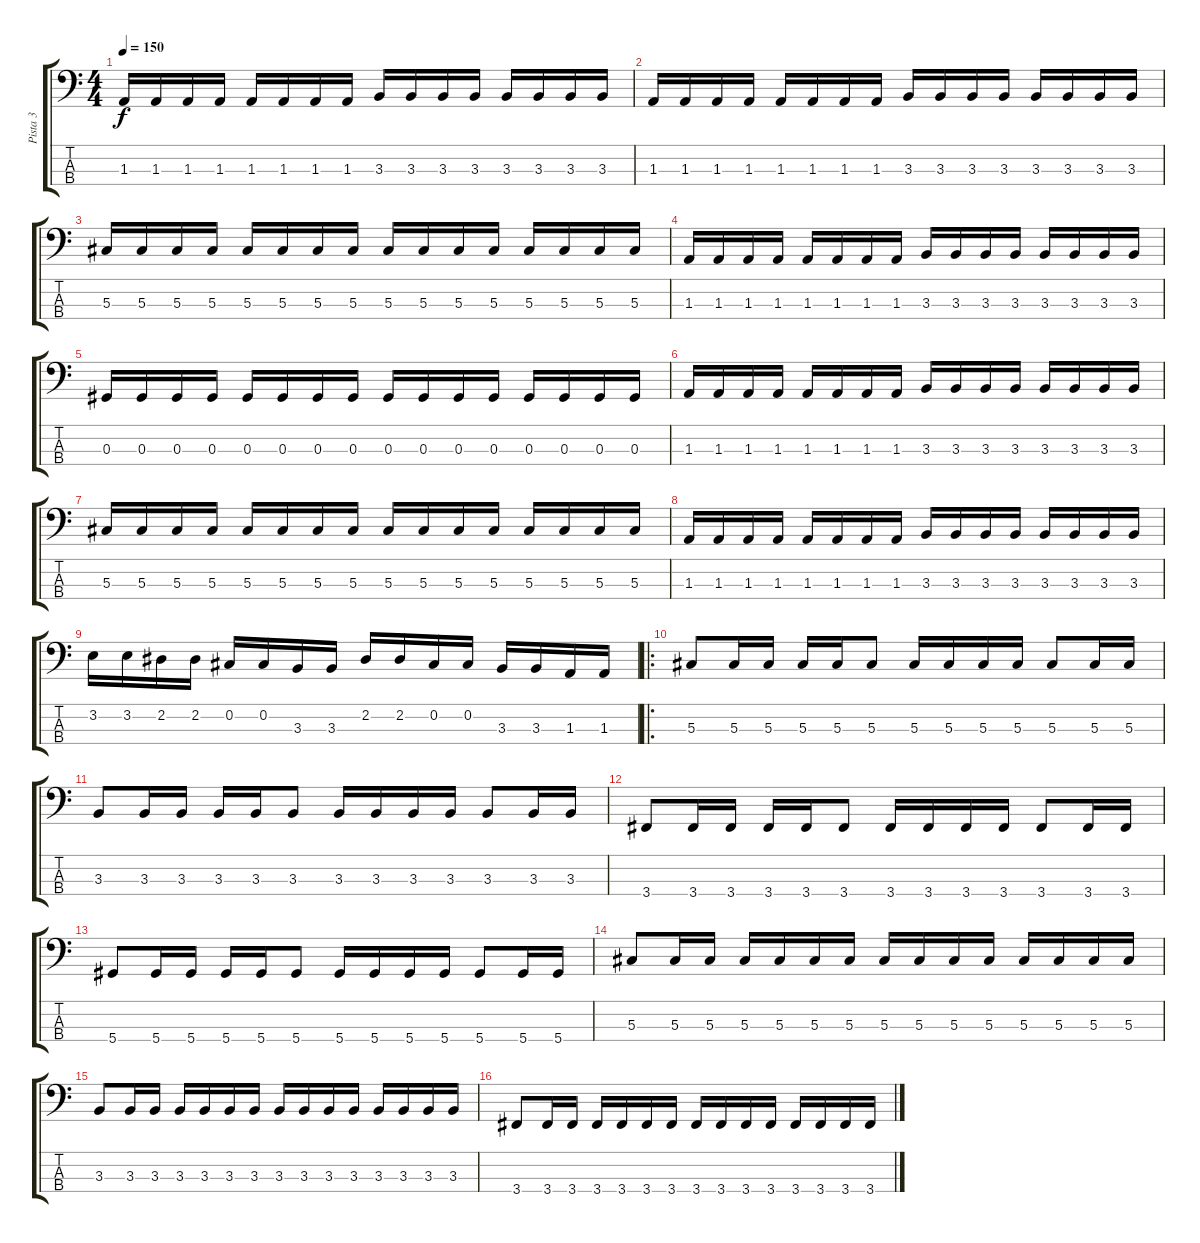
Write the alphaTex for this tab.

\track ("Pista 3" "Pista 3") {instrument electricbassfinger}
\staff {score tabs}
\tuning (Gb2 Db2 Ab1 Eb1) {hide}
\ts (4 4)
\tempo 150
\clef f4
\ks c
1.3.16{dy f} 1.3.16 1.3.16 1.3.16 1.3.16 1.3.16 1.3.16 1.3.16 3.3.16 3.3.16 3.3.16 3.3.16 3.3.16 3.3.16 3.3.16 3.3.16 |
1.3.16 1.3.16 1.3.16 1.3.16 1.3.16 1.3.16 1.3.16 1.3.16 3.3.16 3.3.16 3.3.16 3.3.16 3.3.16 3.3.16 3.3.16 3.3.16 |
5.3.16 5.3.16 5.3.16 5.3.16 5.3.16 5.3.16 5.3.16 5.3.16 5.3.16 5.3.16 5.3.16 5.3.16 5.3.16 5.3.16 5.3.16 5.3.16 |
1.3.16 1.3.16 1.3.16 1.3.16 1.3.16 1.3.16 1.3.16 1.3.16 3.3.16 3.3.16 3.3.16 3.3.16 3.3.16 3.3.16 3.3.16 3.3.16 |
0.3.16 0.3.16 0.3.16 0.3.16 0.3.16 0.3.16 0.3.16 0.3.16 0.3.16 0.3.16 0.3.16 0.3.16 0.3.16 0.3.16 0.3.16 0.3.16 |
1.3.16 1.3.16 1.3.16 1.3.16 1.3.16 1.3.16 1.3.16 1.3.16 3.3.16 3.3.16 3.3.16 3.3.16 3.3.16 3.3.16 3.3.16 3.3.16 |
5.3.16 5.3.16 5.3.16 5.3.16 5.3.16 5.3.16 5.3.16 5.3.16 5.3.16 5.3.16 5.3.16 5.3.16 5.3.16 5.3.16 5.3.16 5.3.16 |
1.3.16 1.3.16 1.3.16 1.3.16 1.3.16 1.3.16 1.3.16 1.3.16 3.3.16 3.3.16 3.3.16 3.3.16 3.3.16 3.3.16 3.3.16 3.3.16 |
3.2.16 3.2.16 2.2.16 2.2.16 0.2.16 0.2.16 3.3.16 3.3.16 2.2.16 2.2.16 0.2.16 0.2.16 3.3.16 3.3.16 1.3.16 1.3.16 |
\ro
5.3.8 5.3.16 5.3.16 5.3.16 5.3.16 5.3.8 5.3.16 5.3.16 5.3.16 5.3.16 5.3.8 5.3.16 5.3.16 |
3.3.8 3.3.16 3.3.16 3.3.16 3.3.16 3.3.8 3.3.16 3.3.16 3.3.16 3.3.16 3.3.8 3.3.16 3.3.16 |
3.4.8 3.4.16 3.4.16 3.4.16 3.4.16 3.4.8 3.4.16 3.4.16 3.4.16 3.4.16 3.4.8 3.4.16 3.4.16 |
5.4.8 5.4.16 5.4.16 5.4.16 5.4.16 5.4.8 5.4.16 5.4.16 5.4.16 5.4.16 5.4.8 5.4.16 5.4.16 |
5.3.8 5.3.16 5.3.16 5.3.16 5.3.16 5.3.16 5.3.16 5.3.16 5.3.16 5.3.16 5.3.16 5.3.16 5.3.16 5.3.16 5.3.16 |
3.3.8 3.3.16 3.3.16 3.3.16 3.3.16 3.3.16 3.3.16 3.3.16 3.3.16 3.3.16 3.3.16 3.3.16 3.3.16 3.3.16 3.3.16 |
3.4.8 3.4.16 3.4.16 3.4.16 3.4.16 3.4.16 3.4.16 3.4.16 3.4.16 3.4.16 3.4.16 3.4.16 3.4.16 3.4.16 3.4.16
